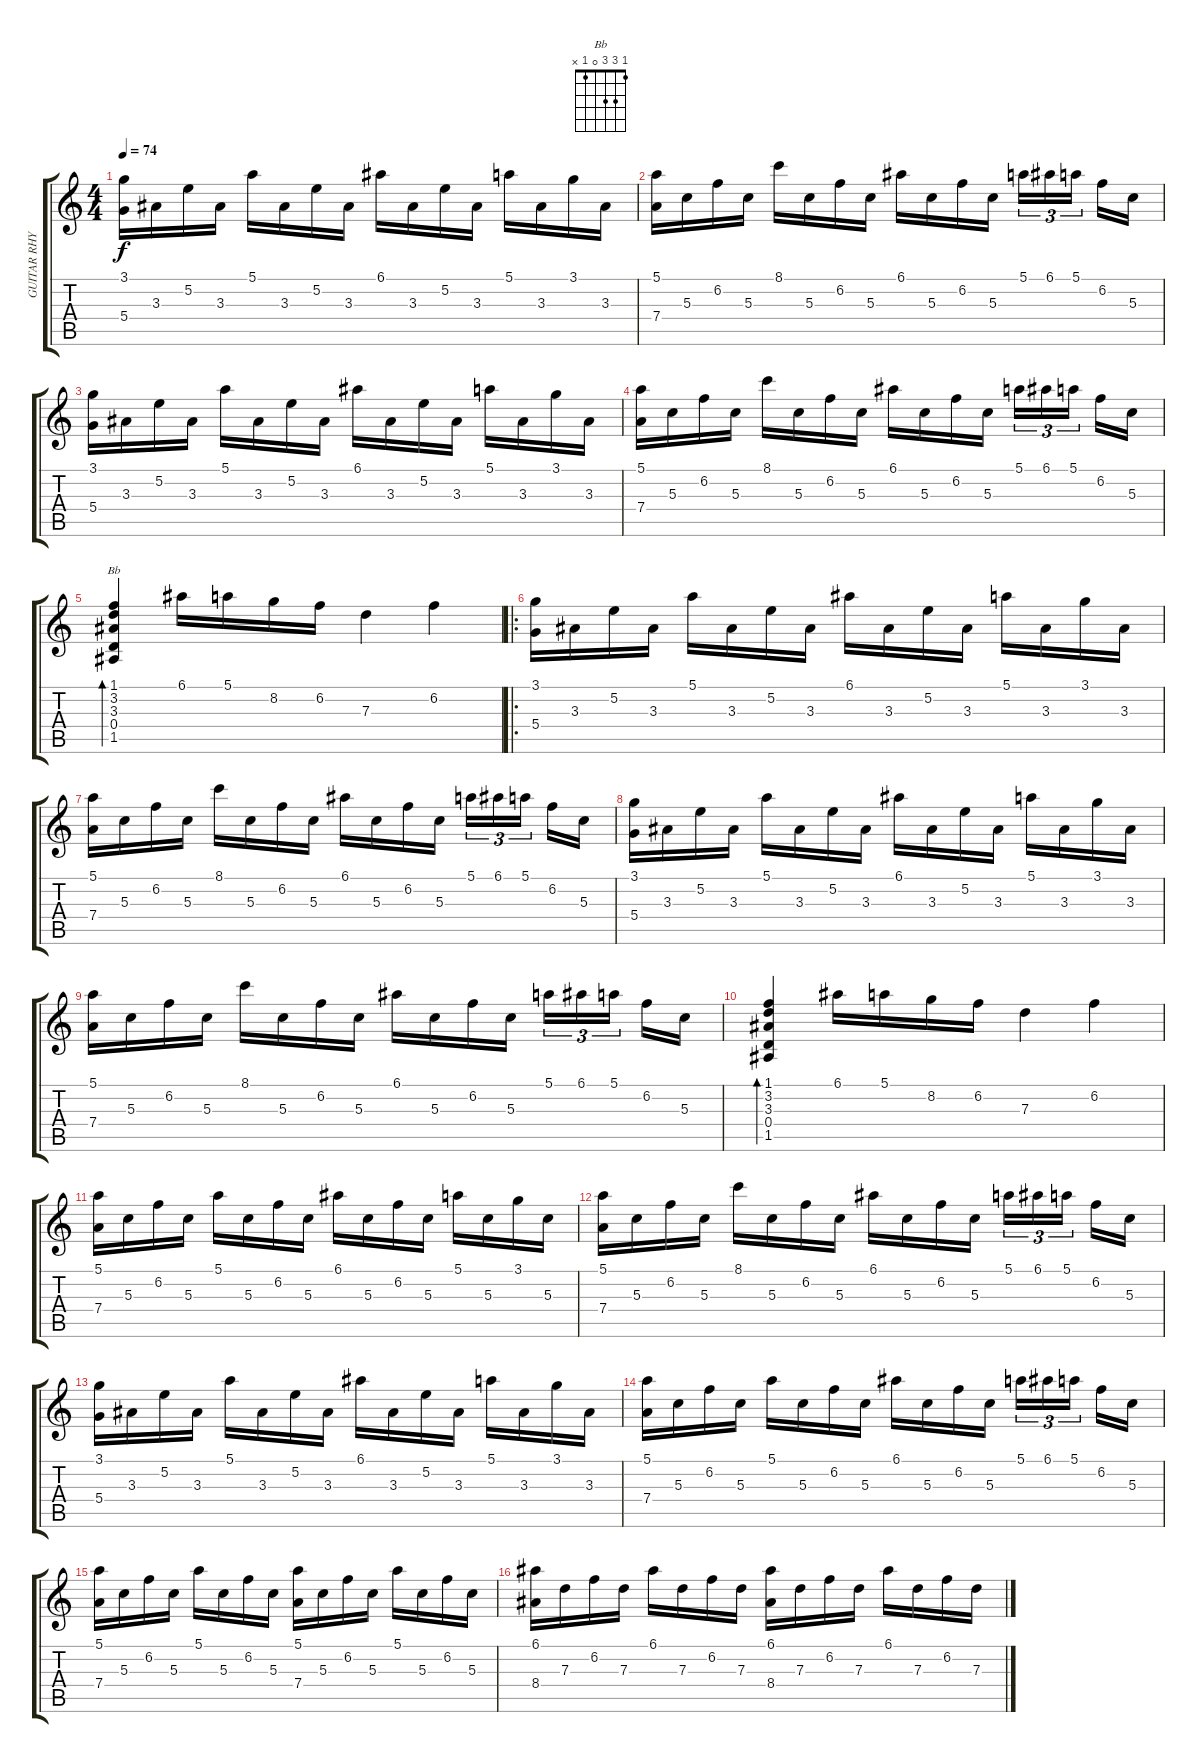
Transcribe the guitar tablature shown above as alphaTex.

\track ("GUITAR RHYTHM" "GUITAR RHY") {instrument acousticguitarsteel}
\staff {score tabs}
\tuning (E4 B3 G3 D3 A2 E2) {hide}
\chord ("Bb" 1 3 3 0 1 x)
\ts (4 4)
\tempo 74
\clef g2
\ks c
(3.1 5.4).16{dy f instrument acousticguitarsteel} 3.3.16 5.2.16 3.3.16 5.1.16 3.3.16 5.2.16 3.3.16 6.1.16 3.3.16 5.2.16 3.3.16 5.1.16 3.3.16 3.1.16 3.3.16 |
(5.1 7.4).16 5.3.16 6.2.16 5.3.16 8.1.16 5.3.16 6.2.16 5.3.16 6.1.16 5.3.16 6.2.16 5.3.16 5.1.16{tu (3 2)} 6.1.16{tu (3 2)} 5.1.16{tu (3 2)} 6.2.16 5.3.16 |
(3.1 5.4).16 3.3.16 5.2.16 3.3.16 5.1.16 3.3.16 5.2.16 3.3.16 6.1.16 3.3.16 5.2.16 3.3.16 5.1.16 3.3.16 3.1.16 3.3.16 |
(5.1 7.4).16 5.3.16 6.2.16 5.3.16 8.1.16 5.3.16 6.2.16 5.3.16 6.1.16 5.3.16 6.2.16 5.3.16 5.1.16{tu (3 2)} 6.1.16{tu (3 2)} 5.1.16{tu (3 2)} 6.2.16 5.3.16 |
(1.1 3.2 3.3 0.4 1.5).4{bd 120 ch "Bb"} 6.1.16 5.1.16 8.2.16 6.2.16 7.3.4 6.2.4 |
\ro
(3.1 5.4).16 3.3.16 5.2.16 3.3.16 5.1.16 3.3.16 5.2.16 3.3.16 6.1.16 3.3.16 5.2.16 3.3.16 5.1.16 3.3.16 3.1.16 3.3.16 |
(5.1 7.4).16 5.3.16 6.2.16 5.3.16 8.1.16 5.3.16 6.2.16 5.3.16 6.1.16 5.3.16 6.2.16 5.3.16 5.1.16{tu (3 2)} 6.1.16{tu (3 2)} 5.1.16{tu (3 2)} 6.2.16 5.3.16 |
(3.1 5.4).16 3.3.16 5.2.16 3.3.16 5.1.16 3.3.16 5.2.16 3.3.16 6.1.16 3.3.16 5.2.16 3.3.16 5.1.16 3.3.16 3.1.16 3.3.16 |
(5.1 7.4).16 5.3.16 6.2.16 5.3.16 8.1.16 5.3.16 6.2.16 5.3.16 6.1.16 5.3.16 6.2.16 5.3.16 5.1.16{tu (3 2)} 6.1.16{tu (3 2)} 5.1.16{tu (3 2)} 6.2.16 5.3.16 |
(1.1 3.2 3.3 0.4 1.5).4{bd 120} 6.1.16 5.1.16 8.2.16 6.2.16 7.3.4 6.2.4 |
(5.1 7.4).16 5.3.16 6.2.16 5.3.16 5.1.16 5.3.16 6.2.16 5.3.16 6.1.16 5.3.16 6.2.16 5.3.16 5.1.16 5.3.16 3.1.16 5.3.16 |
(5.1 7.4).16 5.3.16 6.2.16 5.3.16 8.1.16 5.3.16 6.2.16 5.3.16 6.1.16 5.3.16 6.2.16 5.3.16 5.1.16{tu (3 2)} 6.1.16{tu (3 2)} 5.1.16{tu (3 2)} 6.2.16 5.3.16 |
(3.1 5.4).16 3.3.16 5.2.16 3.3.16 5.1.16 3.3.16 5.2.16 3.3.16 6.1.16 3.3.16 5.2.16 3.3.16 5.1.16 3.3.16 3.1.16 3.3.16 |
(5.1 7.4).16 5.3.16 6.2.16 5.3.16 5.1.16 5.3.16 6.2.16 5.3.16 6.1.16 5.3.16 6.2.16 5.3.16 5.1.16{tu (3 2)} 6.1.16{tu (3 2)} 5.1.16{tu (3 2)} 6.2.16 5.3.16 |
(5.1 7.4).16 5.3.16 6.2.16 5.3.16 5.1.16 5.3.16 6.2.16 5.3.16 (5.1 7.4).16 5.3.16 6.2.16 5.3.16 5.1.16 5.3.16 6.2.16 5.3.16 |
(6.1 8.4).16 7.3.16 6.2.16 7.3.16 6.1.16 7.3.16 6.2.16 7.3.16 (6.1 8.4).16 7.3.16 6.2.16 7.3.16 6.1.16 7.3.16 6.2.16 7.3.16
